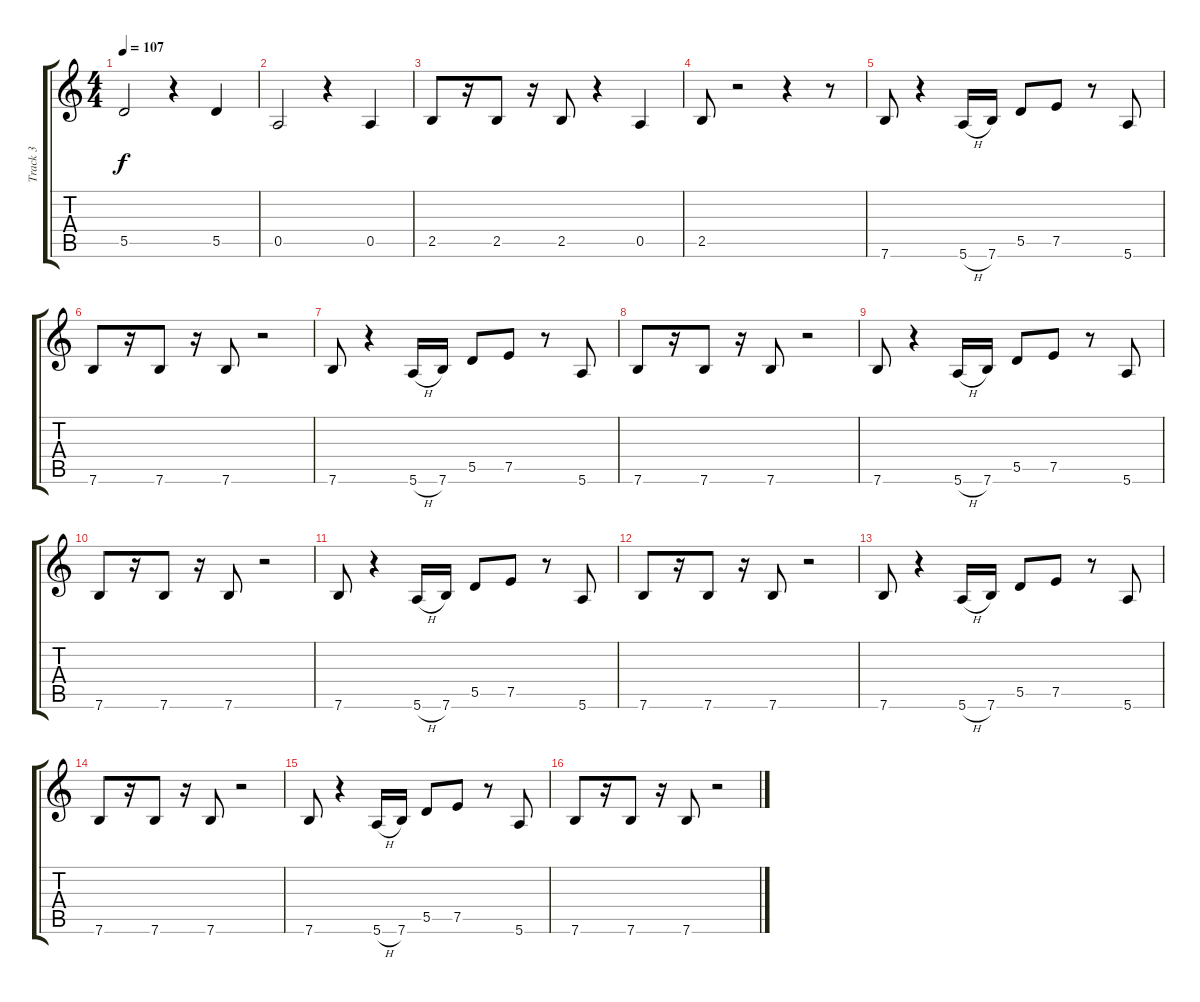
\track ("Track 3" "Track 3") {instrument electricbassfinger}
\staff {score tabs}
\tuning (E4 B3 G3 D3 A2 E2) {hide}
\ts (4 4)
\tempo 107
\clef g2
\ks c
5.5.2{dy f} r.4 5.5.4 |
0.5.2 r.4 0.5.4 |
2.5.8 r.16 2.5.8 r.16 2.5.8 r.4 0.5.4 |
2.5.8 r.2 r.4 r.8 |
7.6.8 r.4 5.6{h}.16 7.6.16 5.5.8 7.5.8 r.8 5.6.8 |
7.6.8 r.16 7.6.8 r.16 7.6.8 r.2 |
7.6.8 r.4 5.6{h}.16 7.6.16 5.5.8 7.5.8 r.8 5.6.8 |
7.6.8 r.16 7.6.8 r.16 7.6.8 r.2 |
7.6.8 r.4 5.6{h}.16 7.6.16 5.5.8 7.5.8 r.8 5.6.8 |
7.6.8 r.16 7.6.8 r.16 7.6.8 r.2 |
7.6.8 r.4 5.6{h}.16 7.6.16 5.5.8 7.5.8 r.8 5.6.8 |
7.6.8 r.16 7.6.8 r.16 7.6.8 r.2 |
7.6.8 r.4 5.6{h}.16 7.6.16 5.5.8 7.5.8 r.8 5.6.8 |
7.6.8 r.16 7.6.8 r.16 7.6.8 r.2 |
7.6.8 r.4 5.6{h}.16 7.6.16 5.5.8 7.5.8 r.8 5.6.8 |
7.6.8 r.16 7.6.8 r.16 7.6.8 r.2
